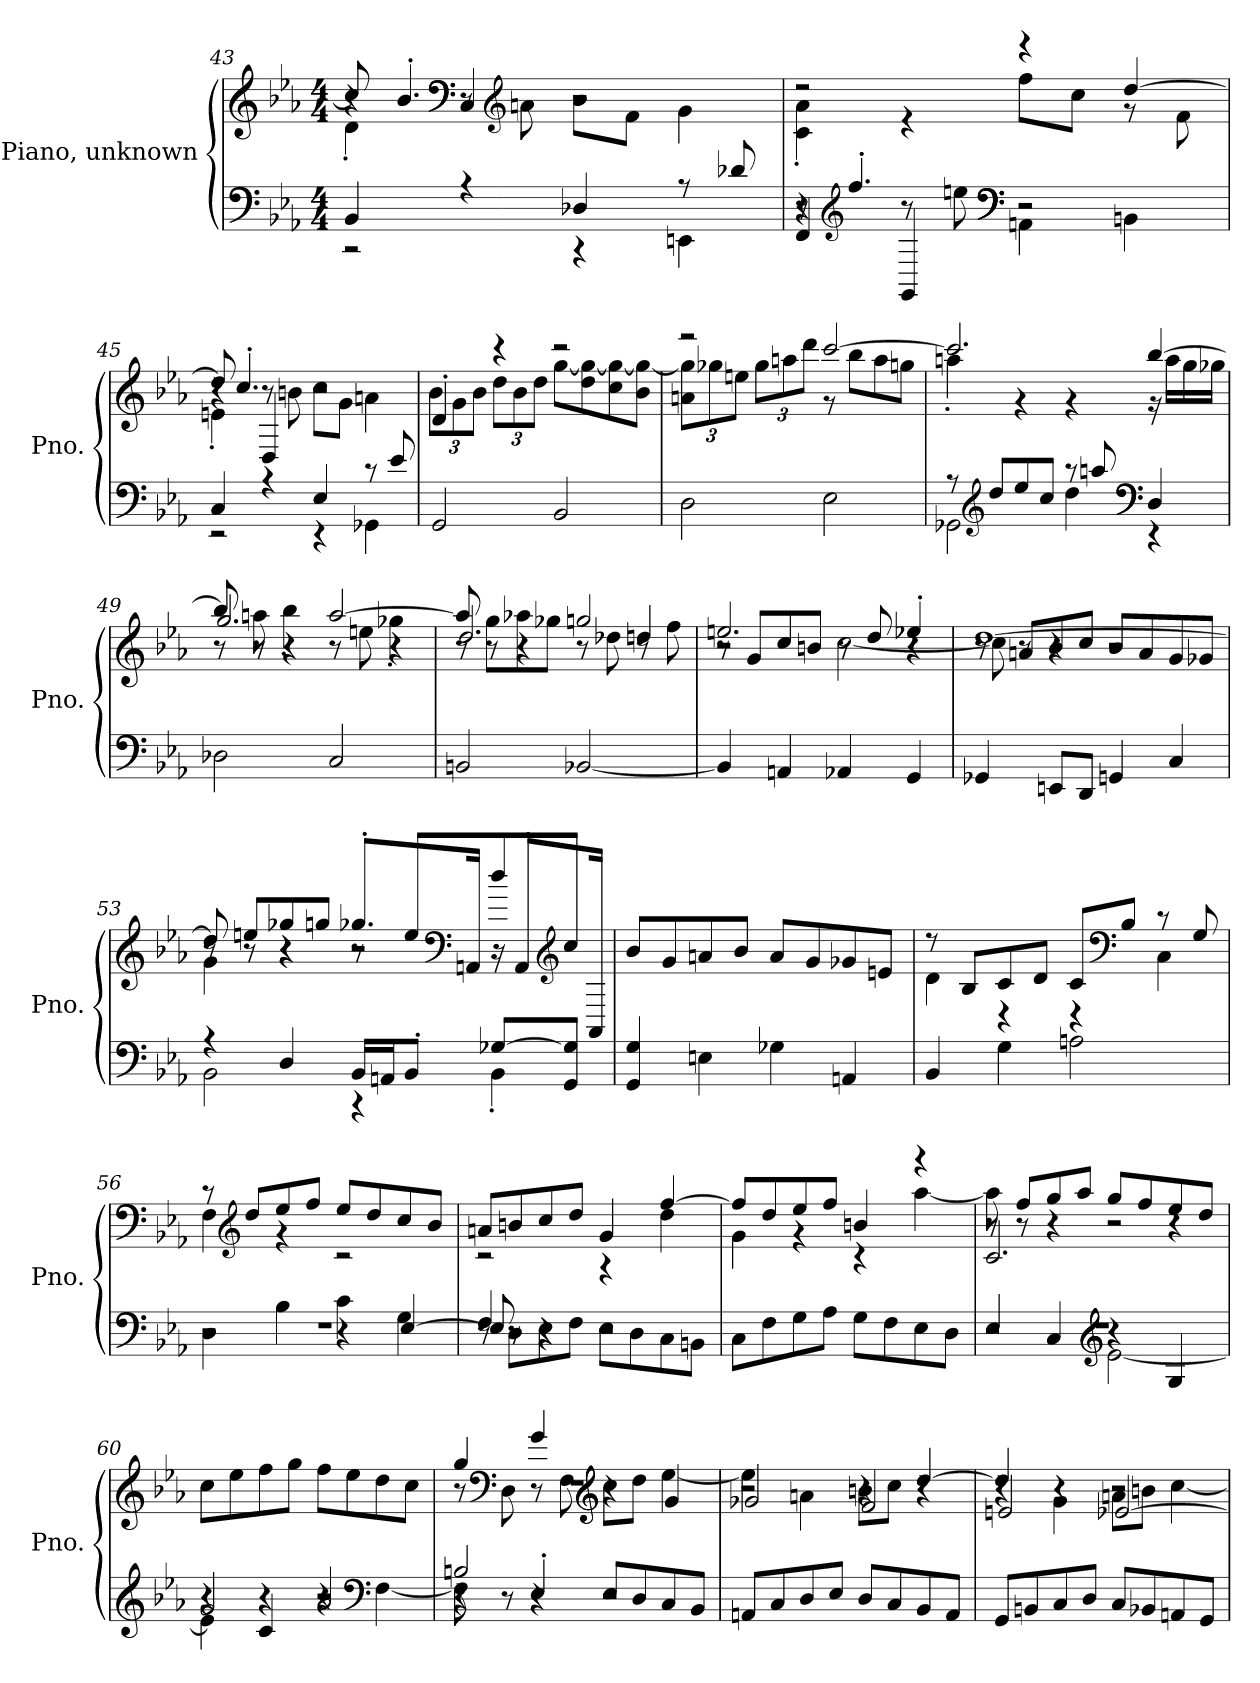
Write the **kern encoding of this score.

**kern	**kern
*part1	*part1
*staff2	*staff1
*I"Piano, unknown	*
*I'Pno.	*
!!LO:LB:g=z
*clefF4	*clefG2
*k[b-e-a-]	*k[b-e-a-]
*M4/4	*M4/4
=43	=43
*^	*^
*	*	*	*^
4BB-/	2r	8cc/]	4d'\	4r
.	.	4.b-'/	.	.
*	*	*clefF4	*	*
4r	.	.	8r	4C/
*	*	*clefG2	*	*
.	.	.	8an\	.
4D-X/	4r	2r	8b-\L	2r
.	.	.	8f\J	.
8r	4EEn\	.	4g\	.
8d-X/	.	.	.	.
*	*	*	*v	*v
=44	=44	=44	=44
*	*^	*	*
8r	4r	4FF/	2r	4c\' 4a-\'
*clefG2	*	*	*	*
4.ff'/	.	.	.	.
.	8r	4GG/	.	4r
.	8een\	.	.	.
*clefF4	*	*	*	*
2r	4AAn\	2r	4r	8ff\L
.	.	.	.	8cc\J
.	4BBn\	.	[4dd/	8r
.	.	.	.	8f\
*	*v	*v	*	*
=45	=45	=45	=45
*	*	*	*^
4C/	2r	8dd/]	4en'\	4r
.	.	4.cc'/	.	.
4r	.	.	8r	4D/
.	.	.	8bn\	.
4E-/	4r	2r	8cc\L	2r
.	.	.	8g\J	.
8r	4GG-X\	.	4an\	.
8e-/	.	.	.	.
*v	*v	*	*	*
*	*	*v	*v
!!LO:LB:g=z
=46	=46	=46
*	*	*Xbrackettup
2GG/	4d'/	12b-\L
.	.	12g\
.	.	12b-\J
.	4r	12dd\L
.	.	12b-\
.	.	12dd\J
2BB-/	2r	[8gg\L
.	.	8dd\ 8gg\_
.	.	8cc\ 8gg\_
.	.	8b-\ 8gg\_J
=47	=47	=47
2D\	2r	12an\ 12gg\]L
.	.	12gg-X\
.	.	12een\J
.	.	12gg-\L
.	.	12aan\
.	.	12ddd\J
2E-\	[2ccc/	8r
.	.	8bb-\L
.	.	8aa\
.	.	8ggn\J
=48	=48	=48
*^	*	*
8r	2GG-X\	2.ccc/]	4aan'\
*clefG2	*	*	*
8dd/L	.	.	.
8ee-/	.	.	4r
8cc/J	.	.	.
8r	4dd\	.	4r
8aan/	.	.	.
*clefF4	*	*	*
4D/	4r	[4bb-/	16r
.	.	.	16aa\LL
.	.	.	16gg\
.	.	.	16gg-X\JJ
*v	*v	*	*
!!LO:PB:g=z
=49	=49	=49
*	*	*^
2D-X\	8bb-/]	8r	2.gg/
.	8r	8aan\	.
.	4r	4bb-'\	.
2C/	[2aa/	8r	.
.	.	8een\	.
.	.	4gg-X'\	4r
=50	=50	=50	=50
2BBn/	8aa/]	8r	2.dd/
.	8r	8gg\L	.
.	4r	8aa-X\	.
.	.	8gg-X\J	.
[2BB-X/	2ggn/	8r	.
.	.	8dd-X\	.
.	.	8r	4ddn/
.	.	8ff\	.
=51	=51	=51	=51
4BB-/]	2.een/	2r	8r
.	.	.	8g/L
4AAn/	.	.	8cc/
.	.	.	8bn/J
4AA-X/	.	[2cc\	8r
.	.	.	8dd/
4GG/	4r	.	4ee-X'/
!!LO:LB:g=z	!!	!!
=52	=52	=52	=52
4GG-X/	[1dd	8cc\]	8r
.	.	8r	8an/L
8EEn/L	.	4r	8b-/
8DD/J	.	.	8cc/J
4GGn/	.	2r	8b-/L
.	.	.	8a/
4C/	.	.	8g/
.	.	.	8g-X/J
=53	=53	=53	=53
*^	*	*	*
4r	2BB-\	8dd/]	4g\	8r
.	.	8r	.	8een/L
4D/	.	4r	4r	8gg-X/
.	.	.	.	8ggn/J
16BB-/LL	4r	8r	2r	8.gg-X'/L
16AAn/J	.	.	.	.
8BB-'/J	.	8ee/L	.	.
*	*	*clefF4	*	*
.	.	.	.	16AAn/Jk
[8G-X/L	4BB-'\	8dd/	.	16r
.	.	.	.	8AA'/L
*	*	*clefG2	*	*
8GG/ 8G-/]J	.	8cc/J	.	.
.	.	.	.	16AA/Jk
*v	*v	*	*	*
*	*v	*v	*v
=54	=54
4GG/ 4G/	8b-/L
.	8g/
4En\	8an/
.	8b-/J
4G-X\	8a/L
.	8g/
4AAn/	8g-X/
.	8en/J
!!LO:LB:g=z
=55	=55
*	*^
4BB-/	8r	4d\
.	8B-/L	.
4G\	8c/	4r
.	8d/J	.
2An\	8c/L	4r
*	*clefF4	*
.	8B-/J	.
.	8r	4C\
.	8G/	.
=56	=56	=56
*^	*	*
*	*^	*	*
1r	4D\	2r	8r	4F\
*	*	*	*clefG2	*
.	.	.	8dd/L	.
.	4B-\	.	8ee-/	4r
.	.	.	8ff/J	.
.	4c\	4r	8ee-/L	2r
.	.	.	8dd/	.
.	4G\	[4E-/	8cc/	.
.	.	.	8b-/J	.
=57	=57	=57	=57	=57
4F/	8r	8E-/]	8an/L	2r
.	8D\L	8r	8bn/	.
4r	8E-\	4r	8cc/	.
.	8F\J	.	8dd/J	.
2r	8E-\L	2r	4g/	4r
.	8D\	.	.	.
.	8C\	.	[4ff/	4dd\
.	8BBn\J	.	.	.
*v	*v	*v	*	*
=58	=58	=58
8C\L	8ff/L]	4g\
8F\	8dd/	.
8G\	8ee-/	4r
8A-\J	8ff/J	.
8G\L	4bn/	4r
8F\	.	.
8E-\	4r	[4aa-\
8D\J	.	.
!!LO:LB:g=z
=59	=59	=59
*^	*	*^
*	*^	*	*	*
1r	2r	4E-/	8r	8aa-\]	2.c/
.	.	.	8ff/L	8r	.
.	.	4C/	8gg/	4r	.
.	.	.	8aa-/J	.	.
*clefG2	*	*	*	*	*
.	[2e-\	4r	8gg/L	2r	.
.	.	.	8ff/	.	.
.	.	4G/	8ee-/	.	4r
.	.	.	8dd/J	.	.
*	*	*	*v	*v	*v
=60	=60	=60	=60
2g/	4e-\]	4r	8cc\L
.	.	.	8ee-\
.	4r	4c/	8ff\
.	.	.	8gg\J
2a-/	4r	2r	8ff\L
.	.	.	8ee-\
*clefF4	*	*	*
.	[4F\	.	8dd\
.	.	.	8cc\J
=61	=61	=61	=61
*	*	*	*^
*	*	*	*	*^
2Bn/	8F\]	4r	1r	8r	4gg/
*	*	*	*clefF4	*	*
.	8r	.	.	8D\	.
.	4r	4E-'/	.	8r	4g/
.	.	.	.	8F\	.
*	*	*	*clefG2	*	*
2r	2r	8E-/L	.	8cc\L	4r
.	.	8D/	.	8dd\J	.
.	.	8C/	.	[4ee-\	4g/
.	.	8BB-/J	.	.	.
*v	*v	*v	*	*	*
=62	=62	=62	=62
8AAn/L	2r	4ee-\]	2g-X/
8C/	.	.	.
8D/	.	4an\	.
8E-/J	.	.	.
8D/L	4r	8bn\L	2f/
8C/	.	8cc\J	.
8BB-/	[4dd/	4r	.
8AA/J	.	.	.
!!LO:LB:g=z	!!	!!
=63	=63	=63	=63
8GG/L	4dd/]	4r	2en/
8BBn/	.	.	.
8C/	4r	4g\	.
8D/J	.	.	.
8C/L	2r	8an\L	[2e-X/
8BB-X/	.	8bn\J	.
8AAn/	.	[4cc\	.
8GG/J	.	.	.
*	*v	*v	*v
=	=
*-	*-
